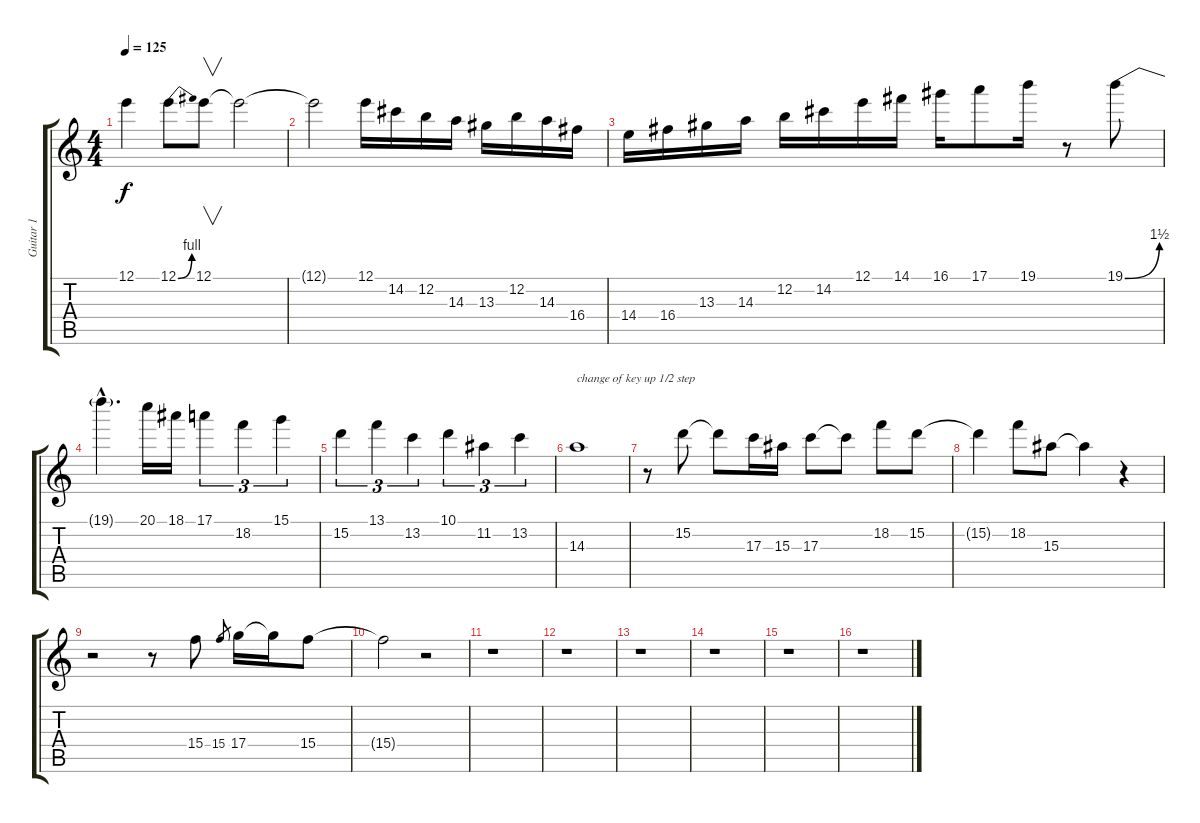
\track ("Guitar 1" "Guitar 1") {instrument electricguitarclean}
\staff {score tabs}
\tuning (E4 B3 G3 D3 A2 E2) {hide}
\ts (4 4)
\tempo 125
\clef g2
\ks c
12.1.4{dy f} 12.1{be (bend 0 0 60 4)}.8 12.1.8{v} 12.1{t}.2 |
12.1{t}.2 12.1.16 14.2.16 12.2.16 14.3.16 13.3.16 12.2.16 14.3.16 16.4.16 |
14.4.16 16.4.16 13.3.16 14.3.16 12.2.16 14.2.16 12.1.16 14.1.16 16.1.16 17.1.8 19.1.16 r.8 19.1{be (bend 0 0 60 6)}.8 |
19.1{hac t}.4{d} 20.1.16 18.1.16 17.1.4{tu (3 2)} 18.2.4{tu (3 2)} 15.1.4{tu (3 2)} |
15.2.4{tu (3 2)} 13.1.4{tu (3 2)} 13.2.4{tu (3 2)} 10.1.4{tu (3 2)} 11.2.4{tu (3 2)} 13.2.4{tu (3 2)} |
14.3.1{txt "change of key up 1/2 step"} |
r.8 15.2.8 15.2{t}.8 17.3.16 15.3.16 17.3.8 17.3{t}.8 18.2.8 15.2.8 |
15.2{t}.4 18.2.8 15.3.8 15.3{t}.4 r.4 |
r.2 r.8 15.4.8 15.4.8{gr} 17.4.16 17.4{t}.16 15.4.8 |
15.4{t}.2 r.2 |
r.1 |
r.1 |
r.1 |
r.1 |
r.1 |
r.1
